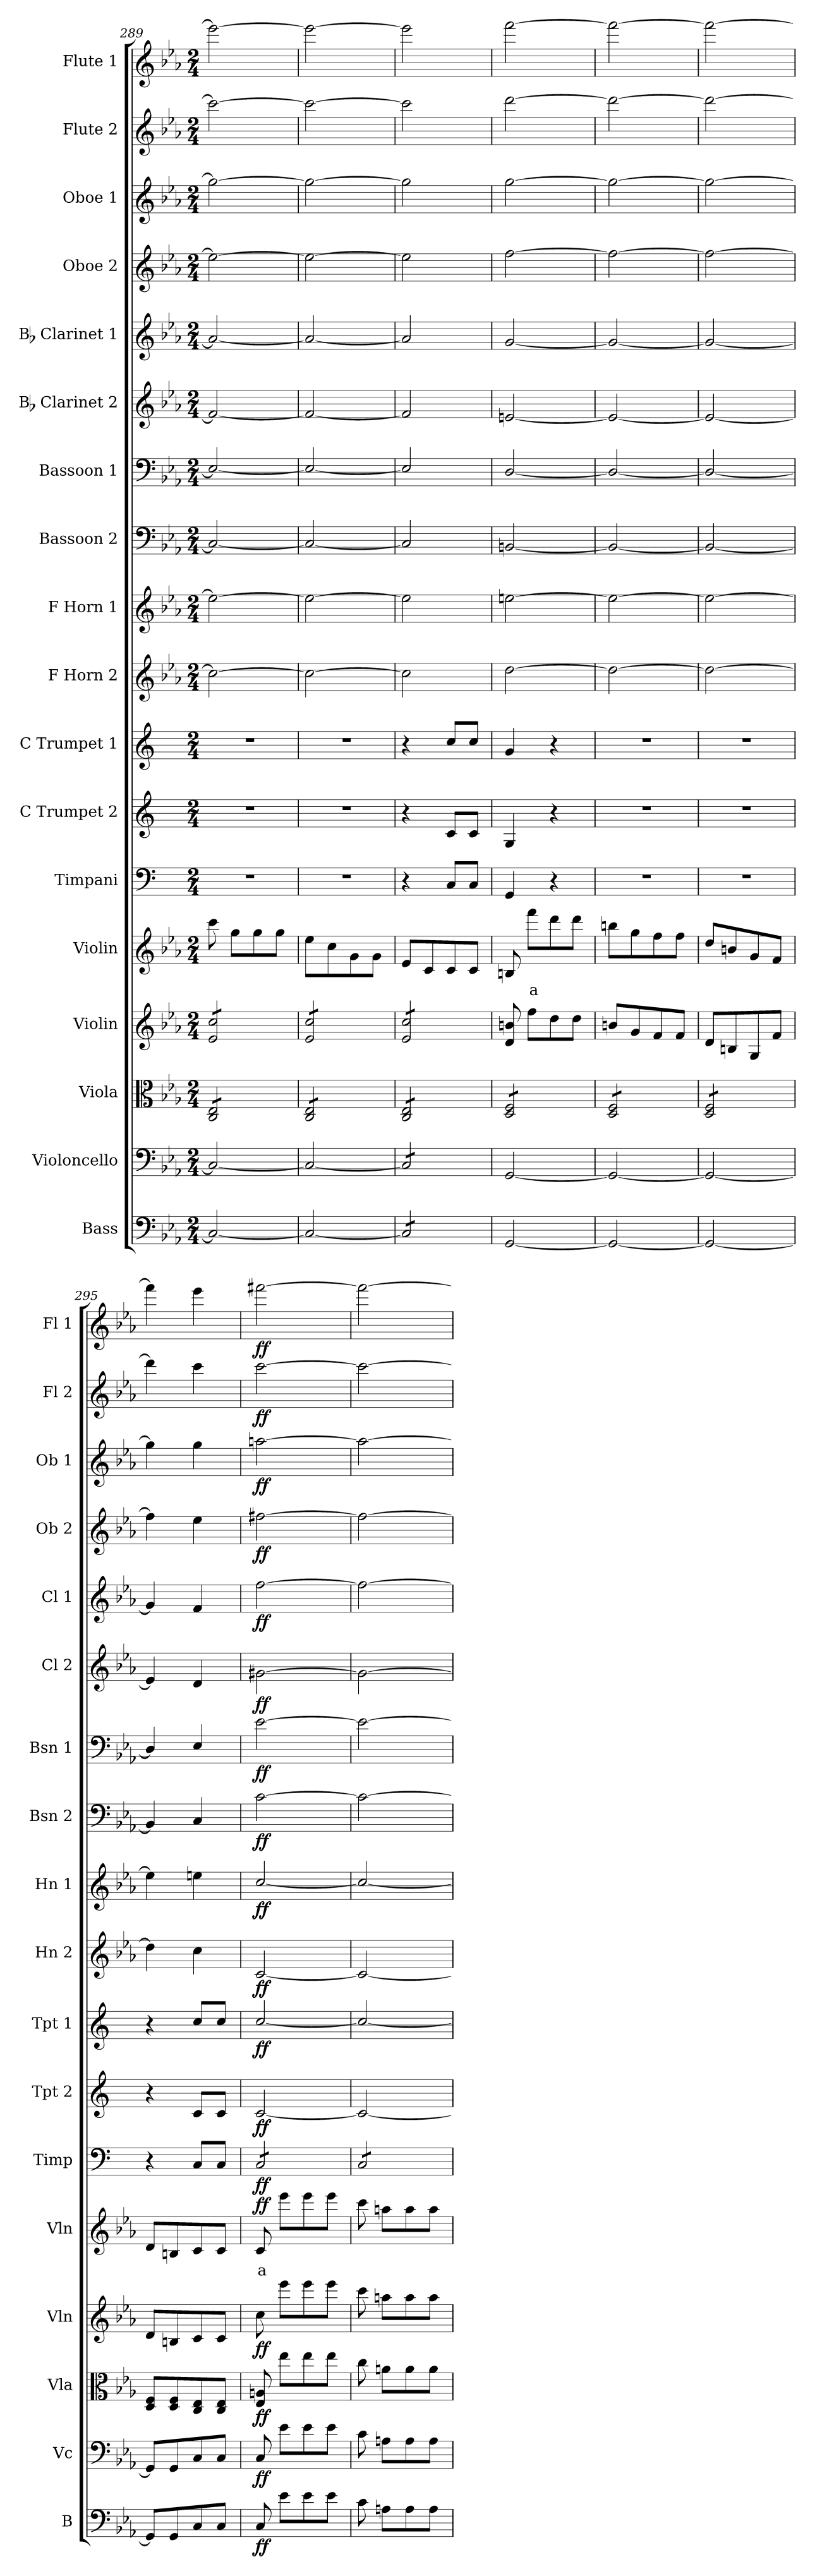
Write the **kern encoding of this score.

**kern	**dynam	**kern	**dynam	**kern	**dynam	**kern	**dynam	**kern	**text	**dynam	**kern	**dynam	**kern	**dynam	**kern	**dynam	**kern	**dynam	**kern	**dynam	**kern	**dynam	**kern	**dynam	**kern	**dynam	**kern	**dynam	**kern	**dynam	**kern	**dynam	**kern	**dynam	**kern	**dynam
*part18	*part18	*part17	*part17	*part16	*part16	*part15	*part15	*part14	*part14	*part14	*part13	*part13	*part12	*part12	*part11	*part11	*part10	*part10	*part9	*part9	*part8	*part8	*part7	*part7	*part6	*part6	*part5	*part5	*part4	*part4	*part3	*part3	*part2	*part2	*part1	*part1
*staff18	*staff18	*staff17	*staff17	*staff16	*staff16	*staff15	*staff15	*staff14	*staff14	*staff14	*staff13	*staff13	*staff12	*staff12	*staff11	*staff11	*staff10	*staff10	*staff9	*staff9	*staff8	*staff8	*staff7	*staff7	*staff6	*staff6	*staff5	*staff5	*staff4	*staff4	*staff3	*staff3	*staff2	*staff2	*staff1	*staff1
*I"Bass	*	*I"Violoncello	*	*I"Viola	*	*I"Violin	*	*I"Violin	*	*	*I"Timpani	*	*I"C Trumpet 2	*	*I"C Trumpet 1	*	*I"F Horn 2	*	*I"F Horn 1	*	*I"Bassoon 2	*	*I"Bassoon 1	*	*I"Bb Clarinet 2	*	*I"Bb Clarinet 1	*	*I"Oboe 2	*	*I"Oboe 1	*	*I"Flute 2	*	*I"Flute 1	*
*I'B	*	*I'Vc	*	*I'Vla	*	*I'Vln	*	*I'Vln	*	*	*I'Timp	*	*I'Tpt 2	*	*I'Tpt 1	*	*I'Hn 2	*	*I'Hn 1	*	*I'Bsn 2	*	*I'Bsn 1	*	*I'Cl 2	*	*I'Cl 1	*	*I'Ob 2	*	*I'Ob 1	*	*I'Fl 2	*	*I'Fl 1	*
*clefF4	*	*clefF4	*	*clefC3	*	*clefG2	*	*clefG2	*	*	*clefF4	*	*clefG2	*	*clefG2	*	*clefG2	*	*clefG2	*	*clefF4	*	*clefF4	*	*clefG2	*	*clefG2	*	*clefG2	*	*clefG2	*	*clefG2	*	*clefG2	*
*ITrd7c12	*	*	*	*	*	*	*	*	*	*	*	*	*	*	*	*	*ITrd4c7	*	*ITrd4c7	*	*	*	*	*	*ITrd1c2	*	*ITrd1c2	*	*	*	*	*	*	*	*	*
*k[b-e-a-]	*	*k[b-e-a-]	*	*k[b-e-a-]	*	*k[b-e-a-]	*	*k[b-e-a-]	*	*	*k[]	*	*k[]	*	*k[]	*	*k[b-e-a-d-]	*	*k[b-e-a-d-]	*	*k[b-e-a-]	*	*k[b-e-a-]	*	*k[b-e-a-d-g-]	*	*k[b-e-a-d-g-]	*	*k[b-e-a-]	*	*k[b-e-a-]	*	*k[b-e-a-]	*	*k[b-e-a-]	*
*M2/4	*	*M2/4	*	*M2/4	*	*M2/4	*	*M2/4	*	*	*M2/4	*	*M2/4	*	*M2/4	*	*M2/4	*	*M2/4	*	*M2/4	*	*M2/4	*	*M2/4	*	*M2/4	*	*M2/4	*	*M2/4	*	*M2/4	*	*M2/4	*
=289	=289	=289	=289	=289	=289	=289	=289	=289	=289	=289	=289	=289	=289	=289	=289	=289	=289	=289	=289	=289	=289	=289	=289	=289	=289	=289	=289	=289	=289	=289	=289	=289	=289	=289	=289	=289
*	*	*	*	*tremolo	*	*	*	*	*	*	*	*	*	*	*	*	*	*	*	*	*	*	*	*	*	*	*	*	*	*	*	*	*	*	*	*
*	*	*	*	*	*	*tremolo	*	*	*	*	*	*	*	*	*	*	*	*	*	*	*	*	*	*	*	*	*	*	*	*	*	*	*	*	*	*
2CC_	.	2C_	.	8C/ 8E-/L	.	8e-/ 8cc/L	.	8ccc	.	.	2r	.	2r	.	2r	.	2f\_	.	2a\_	.	2C/_	.	2E-/_	.	2e-/_	.	2g/_	.	2ee-\_	.	2gg\_	.	2ccc\_	.	2eee-\_	.
.	.	.	.	8C/ 8E-/	.	8e-/ 8cc/	.	8ggL	.	.	.	.	.	.	.	.	.	.	.	.	.	.	.	.	.	.	.	.	.	.	.	.	.	.	.	.
.	.	.	.	8C/ 8E-/	.	8e-/ 8cc/	.	8gg	.	.	.	.	.	.	.	.	.	.	.	.	.	.	.	.	.	.	.	.	.	.	.	.	.	.	.	.
.	.	.	.	8C/ 8E-/J	.	8e-/ 8cc/J	.	8ggJ	.	.	.	.	.	.	.	.	.	.	.	.	.	.	.	.	.	.	.	.	.	.	.	.	.	.	.	.
=290	=290	=290	=290	=290	=290	=290	=290	=290	=290	=290	=290	=290	=290	=290	=290	=290	=290	=290	=290	=290	=290	=290	=290	=290	=290	=290	=290	=290	=290	=290	=290	=290	=290	=290	=290	=290
2CC_	.	2C_	.	8C/ 8E-/L	.	8e-/ 8cc/L	.	8ee-L	.	.	2r	.	2r	.	2r	.	2f\_	.	2a\_	.	2C/_	.	2E-/_	.	2e-/_	.	2g/_	.	2ee-\_	.	2gg\_	.	2ccc\_	.	2eee-\_	.
.	.	.	.	8C/ 8E-/	.	8e-/ 8cc/	.	8cc	.	.	.	.	.	.	.	.	.	.	.	.	.	.	.	.	.	.	.	.	.	.	.	.	.	.	.	.
.	.	.	.	8C/ 8E-/	.	8e-/ 8cc/	.	8g	.	.	.	.	.	.	.	.	.	.	.	.	.	.	.	.	.	.	.	.	.	.	.	.	.	.	.	.
.	.	.	.	8C/ 8E-/J	.	8e-/ 8cc/J	.	8gJ	.	.	.	.	.	.	.	.	.	.	.	.	.	.	.	.	.	.	.	.	.	.	.	.	.	.	.	.
=291	=291	=291	=291	=291	=291	=291	=291	=291	=291	=291	=291	=291	=291	=291	=291	=291	=291	=291	=291	=291	=291	=291	=291	=291	=291	=291	=291	=291	=291	=291	=291	=291	=291	=291	=291	=291
*tremolo	*	*	*	*	*	*	*	*	*	*	*	*	*	*	*	*	*	*	*	*	*	*	*	*	*	*	*	*	*	*	*	*	*	*	*	*
*	*	*tremolo	*	*	*	*	*	*	*	*	*	*	*	*	*	*	*	*	*	*	*	*	*	*	*	*	*	*	*	*	*	*	*	*	*	*
8CC]L	.	8C]L	.	8C/ 8E-/L	.	8e-/ 8cc/L	.	8e-L	.	.	4r	.	4r	.	4r	.	2f\]	.	2a\]	.	2C/]	.	2E-/]	.	2e-/]	.	2g/]	.	2ee-\]	.	2gg\]	.	2ccc\]	.	2eee-\]	.
8CC	.	8C	.	8C/ 8E-/	.	8e-/ 8cc/	.	8c	.	.	.	.	.	.	.	.	.	.	.	.	.	.	.	.	.	.	.	.	.	.	.	.	.	.	.	.
8CC	.	8C	.	8C/ 8E-/	.	8e-/ 8cc/	.	8c	.	.	8CL	.	8c/L	.	8cc/L	.	.	.	.	.	.	.	.	.	.	.	.	.	.	.	.	.	.	.	.	.
8CCJ	.	8CJ	.	8C/ 8E-/J	.	8e-/ 8cc/J	.	8cJ	.	.	8CJ	.	8c/J	.	8cc/J	.	.	.	.	.	.	.	.	.	.	.	.	.	.	.	.	.	.	.	.	.
*	*	*	*	*	*	*Xtremolo	*	*	*	*	*	*	*	*	*	*	*	*	*	*	*	*	*	*	*	*	*	*	*	*	*	*	*	*	*	*
*	*	*Xtremolo	*	*	*	*	*	*	*	*	*	*	*	*	*	*	*	*	*	*	*	*	*	*	*	*	*	*	*	*	*	*	*	*	*	*
*Xtremolo	*	*	*	*	*	*	*	*	*	*	*	*	*	*	*	*	*	*	*	*	*	*	*	*	*	*	*	*	*	*	*	*	*	*	*	*
=292	=292	=292	=292	=292	=292	=292	=292	=292	=292	=292	=292	=292	=292	=292	=292	=292	=292	=292	=292	=292	=292	=292	=292	=292	=292	=292	=292	=292	=292	=292	=292	=292	=292	=292	=292	=292
[2GGG	.	[2GG	.	8D/ 8F/L	.	8d/ 8bn/	.	8Bn	.	.	4GG	.	4G/	.	4g/	.	[2g\	.	[2an\	.	[2BBn/	.	[2D/	.	[2dn/	.	[2f/	.	[2ff\	.	[2gg\	.	[2ddd\	.	[2fff\	.
!	!	!	!	!	!	!	!	!	!LO:LY:b	!	!	!	!	!	!	!	!	!	!	!	!	!	!	!	!	!	!	!	!	!	!	!	!	!	!	!
.	.	.	.	8D/ 8F/	.	8ffL	.	8fffL	a	.	.	.	.	.	.	.	.	.	.	.	.	.	.	.	.	.	.	.	.	.	.	.	.	.	.	.
.	.	.	.	8D/ 8F/	.	8dd	.	8ddd	.	.	4r	.	4r	.	4r	.	.	.	.	.	.	.	.	.	.	.	.	.	.	.	.	.	.	.	.	.
.	.	.	.	8D/ 8F/J	.	8ddJ	.	8dddJ	.	.	.	.	.	.	.	.	.	.	.	.	.	.	.	.	.	.	.	.	.	.	.	.	.	.	.	.
=293	=293	=293	=293	=293	=293	=293	=293	=293	=293	=293	=293	=293	=293	=293	=293	=293	=293	=293	=293	=293	=293	=293	=293	=293	=293	=293	=293	=293	=293	=293	=293	=293	=293	=293	=293	=293
2GGG_	.	2GG_	.	8D/ 8F/L	.	8bnL	.	8bbnL	.	.	2r	.	2r	.	2r	.	2g\_	.	2a\_	.	2BB/_	.	2D/_	.	2d/_	.	2f/_	.	2ff\_	.	2gg\_	.	2ddd\_	.	2fff\_	.
.	.	.	.	8D/ 8F/	.	8g	.	8gg	.	.	.	.	.	.	.	.	.	.	.	.	.	.	.	.	.	.	.	.	.	.	.	.	.	.	.	.
.	.	.	.	8D/ 8F/	.	8f	.	8ff	.	.	.	.	.	.	.	.	.	.	.	.	.	.	.	.	.	.	.	.	.	.	.	.	.	.	.	.
.	.	.	.	8D/ 8F/J	.	8fJ	.	8ffJ	.	.	.	.	.	.	.	.	.	.	.	.	.	.	.	.	.	.	.	.	.	.	.	.	.	.	.	.
=294	=294	=294	=294	=294	=294	=294	=294	=294	=294	=294	=294	=294	=294	=294	=294	=294	=294	=294	=294	=294	=294	=294	=294	=294	=294	=294	=294	=294	=294	=294	=294	=294	=294	=294	=294	=294
2GGG_	.	2GG_	.	8D/ 8F/L	.	8dL	.	8ddL	.	.	2r	.	2r	.	2r	.	2g\_	.	2a\_	.	2BB/_	.	2D/_	.	2d/_	.	2f/_	.	2ff\_	.	2gg\_	.	2ddd\_	.	2fff\_	.
.	.	.	.	8D/ 8F/	.	8Bn	.	8bn	.	.	.	.	.	.	.	.	.	.	.	.	.	.	.	.	.	.	.	.	.	.	.	.	.	.	.	.
.	.	.	.	8D/ 8F/	.	8G	.	8g	.	.	.	.	.	.	.	.	.	.	.	.	.	.	.	.	.	.	.	.	.	.	.	.	.	.	.	.
.	.	.	.	8D/ 8F/J	.	8fJ	.	8fJ	.	.	.	.	.	.	.	.	.	.	.	.	.	.	.	.	.	.	.	.	.	.	.	.	.	.	.	.
*	*	*	*	*Xtremolo	*	*	*	*	*	*	*	*	*	*	*	*	*	*	*	*	*	*	*	*	*	*	*	*	*	*	*	*	*	*	*	*
=295	=295	=295	=295	=295	=295	=295	=295	=295	=295	=295	=295	=295	=295	=295	=295	=295	=295	=295	=295	=295	=295	=295	=295	=295	=295	=295	=295	=295	=295	=295	=295	=295	=295	=295	=295	=295
8GGGL]	.	8GGL]	.	8D/ 8F/L	.	8dL	.	8dL	.	.	4r	.	4r	.	4r	.	4g\]	.	4a\]	.	4BB/]	.	4D/]	.	4d/]	.	4f/]	.	4ff\]	.	4gg\]	.	4ddd\]	.	4fff\]	.
8GGG	.	8GG	.	8D/ 8F/	.	8Bn	.	8Bn	.	.	.	.	.	.	.	.	.	.	.	.	.	.	.	.	.	.	.	.	.	.	.	.	.	.	.	.
8CC	.	8C	.	8C/ 8E-/	.	8c	.	8c	.	.	8CL	.	8c/L	.	8cc/L	.	4f\	.	4an\	.	4C/	.	4E-/	.	4c/	.	4e-/	.	4ee-\	.	4gg\	.	4ccc\	.	4eee-\	.
8CCJ	.	8CJ	.	8C/ 8E-/J	.	8cJ	.	8cJ	.	.	8CJ	.	8c/J	.	8cc/J	.	.	.	.	.	.	.	.	.	.	.	.	.	.	.	.	.	.	.	.	.
=296	=296	=296	=296	=296	=296	=296	=296	=296	=296	=296	=296	=296	=296	=296	=296	=296	=296	=296	=296	=296	=296	=296	=296	=296	=296	=296	=296	=296	=296	=296	=296	=296	=296	=296	=296	=296
!	!LO:DY:b	!	!LO:DY:b	!	!LO:DY:b	!	!LO:DY:b	!	!LO:LY:b	!LO:DY:b	!	!LO:DY:b	!	!LO:DY:b	!	!LO:DY:b	!	!LO:DY:b	!	!LO:DY:b	!	!LO:DY:b	!	!LO:DY:b	!	!LO:DY:b	!	!LO:DY:b	!	!LO:DY:b	!	!LO:DY:b	!	!LO:DY:b	!	!LO:DY:b
*	*	*	*	*	*	*	*	*	*	*	*tremolo	*	*	*	*	*	*	*	*	*	*	*	*	*	*	*	*	*	*	*	*	*	*	*	*	*
8CC	ff	8C	ff	8E-/ 8An/	ff	8cc	ff	8c	a	ff	8CL	ff	[2c/	ff	[2cc/	ff	[2F/	ff	[2f/	ff	[2c\	ff	[2e-\	ff	[2f#X\	ff	[2ee-\	ff	[2ff#X\	ff	[2aan\	ff	[2ccc\	ff	[2fff#X\	ff
8E-L	.	8e-L	.	8ee-L	.	8eee-L	.	8eee-L	.	.	8C	.	.	.	.	.	.	.	.	.	.	.	.	.	.	.	.	.	.	.	.	.	.	.	.	.
8E-	.	8e-	.	8ee-	.	8eee-	.	8eee-	.	.	8C	.	.	.	.	.	.	.	.	.	.	.	.	.	.	.	.	.	.	.	.	.	.	.	.	.
8E-J	.	8e-J	.	8ee-J	.	8eee-J	.	8eee-J	.	.	8CJ	.	.	.	.	.	.	.	.	.	.	.	.	.	.	.	.	.	.	.	.	.	.	.	.	.
=297	=297	=297	=297	=297	=297	=297	=297	=297	=297	=297	=297	=297	=297	=297	=297	=297	=297	=297	=297	=297	=297	=297	=297	=297	=297	=297	=297	=297	=297	=297	=297	=297	=297	=297	=297	=297
8C	.	8c	.	8cc	.	8ccc	.	8ccc	.	.	8CL	.	2c/_	.	2cc/_	.	2F/_	.	2f/_	.	2c\_	.	2e-\_	.	2f#\_	.	2ee-\_	.	2ff#\_	.	2aa\_	.	2ccc\_	.	2fff#\_	.
8AAnL	.	8AnL	.	8anL	.	8aanL	.	8aanL	.	.	8C	.	.	.	.	.	.	.	.	.	.	.	.	.	.	.	.	.	.	.	.	.	.	.	.	.
8AA	.	8A	.	8a	.	8aa	.	8aa	.	.	8C	.	.	.	.	.	.	.	.	.	.	.	.	.	.	.	.	.	.	.	.	.	.	.	.	.
8AAJ	.	8AJ	.	8aJ	.	8aaJ	.	8aaJ	.	.	8CJ	.	.	.	.	.	.	.	.	.	.	.	.	.	.	.	.	.	.	.	.	.	.	.	.	.
*	*	*	*	*	*	*	*	*	*	*	*Xtremolo	*	*	*	*	*	*	*	*	*	*	*	*	*	*	*	*	*	*	*	*	*	*	*	*	*
=	=	=	=	=	=	=	=	=	=	=	=	=	=	=	=	=	=	=	=	=	=	=	=	=	=	=	=	=	=	=	=	=	=	=	=	=
*-	*-	*-	*-	*-	*-	*-	*-	*-	*-	*-	*-	*-	*-	*-	*-	*-	*-	*-	*-	*-	*-	*-	*-	*-	*-	*-	*-	*-	*-	*-	*-	*-	*-	*-	*-	*-
